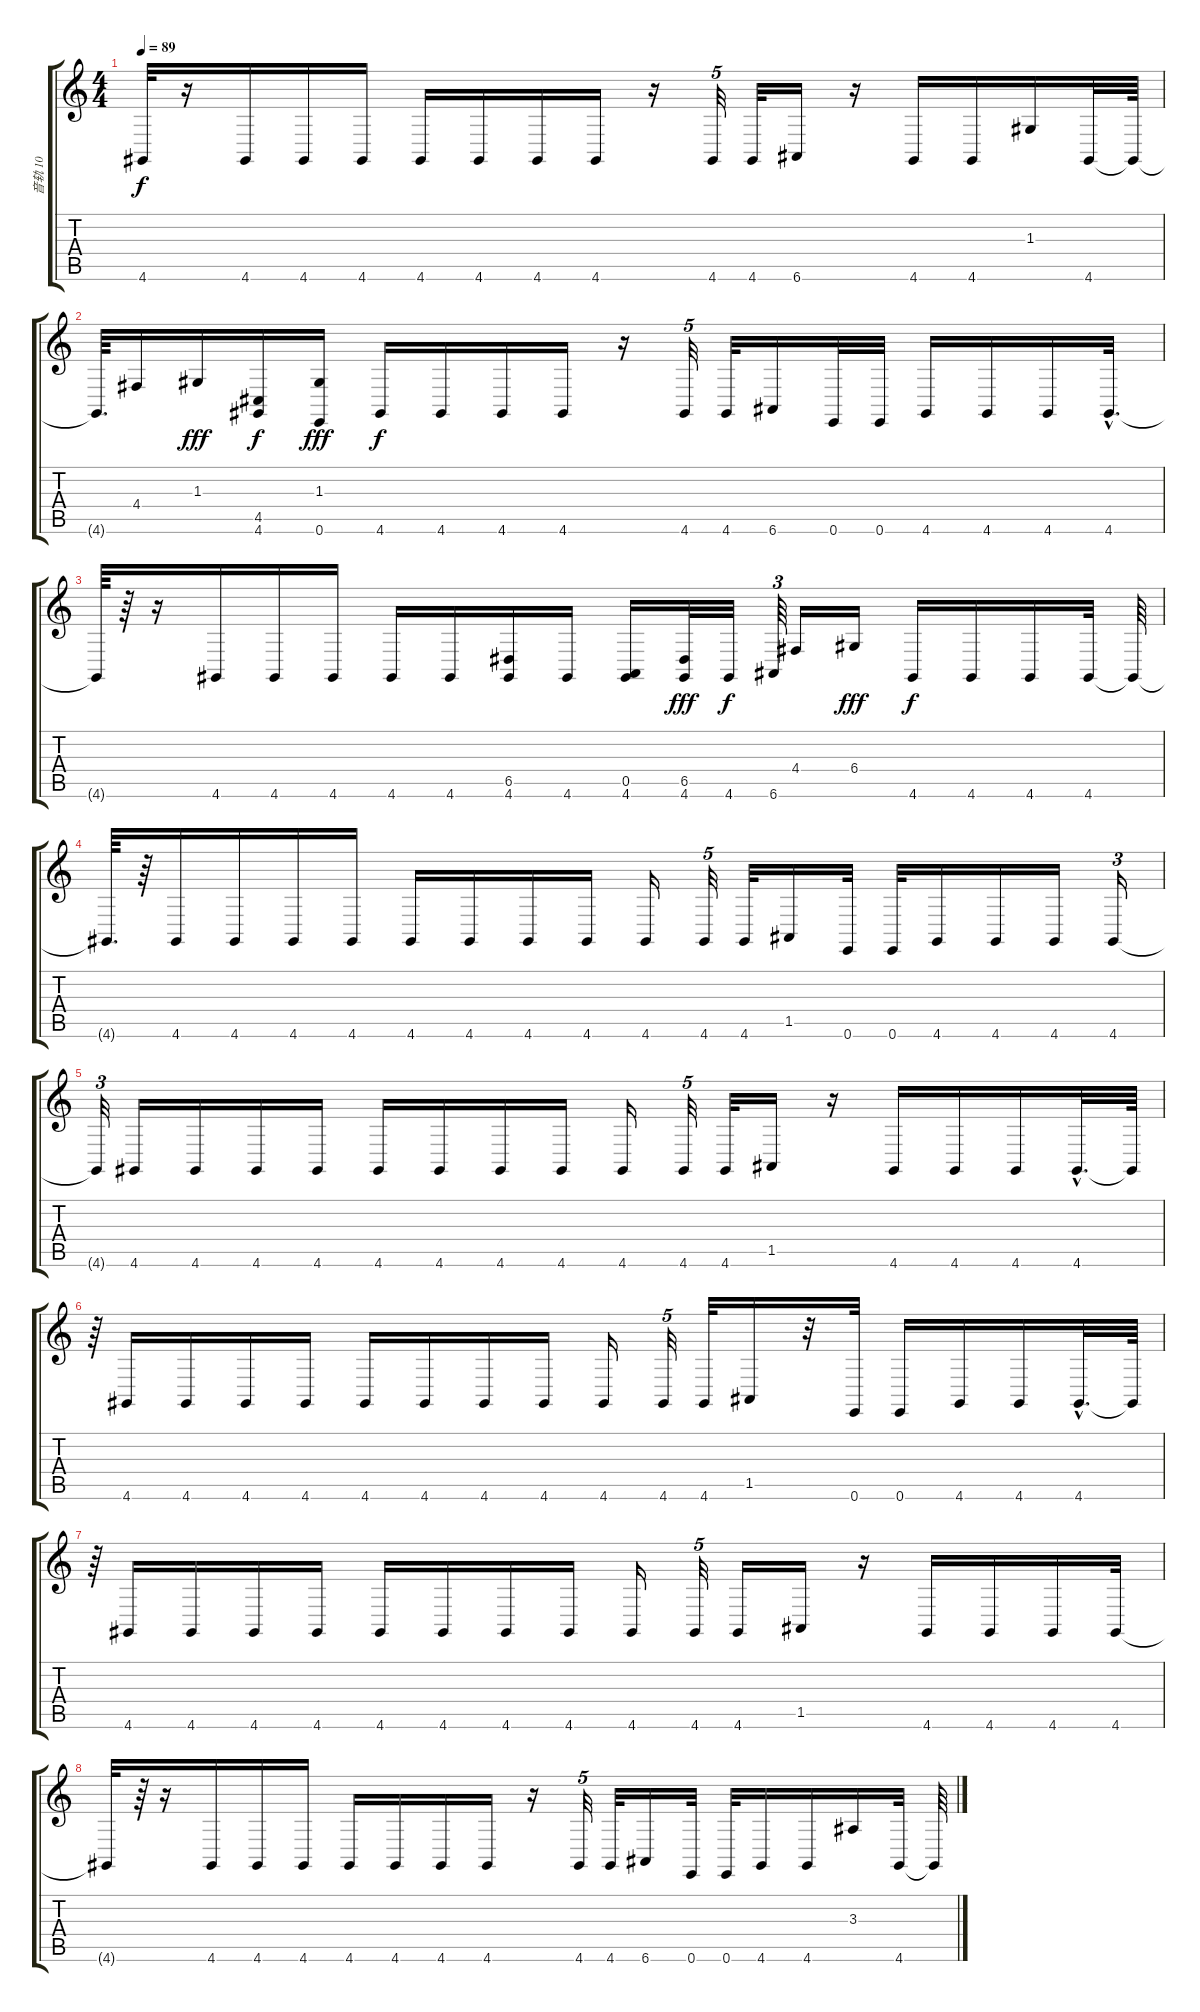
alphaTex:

\track ("音轨 10" "音轨 10") {instrument acousticgrandpiano}
\staff {score tabs}
\tuning (E4 B3 G3 D3 A2 E2) {hide}
\ts (4 4)
\tempo 89
\clef g2
\ks c
4.6{t}.32{dy f} r.16 4.6.16 4.6.16 4.6.16 4.6.16 4.6.16 4.6.16 4.6.16 r.16 4.6.32{tu (5 4)} 4.6.32 6.6.16 r.16 4.6.16 4.6.16 1.3.16 4.6.32 4.6{t}.64 |
4.6{t}.64{d} 4.4.16 1.3.16{dy fff} (4.5 4.6).16{dy f} (1.3 0.6).16{dy fff} 4.6.16{dy f} 4.6.16 4.6.16 4.6.16 r.16 4.6.32{tu (5 4)} 4.6.32 6.6.16 0.6.32 0.6.32 4.6.16 4.6.16 4.6.16 4.6{hac}.32{d} |
4.6{t}.64 r.64 r.16 4.6.16 4.6.16 4.6.16 4.6.16 4.6.16 (6.5 4.6).16 4.6.16 (0.5 4.6).16 (6.5 4.6).32{dy fff} 4.6.32{dy f} 6.6.64{tu (3 2)} 4.4.16 6.4.16{dy fff} 4.6.16{dy f} 4.6.16 4.6.16 4.6.32 4.6{t}.64 |
4.6{t}.64{d} r.64 4.6.16 4.6.16 4.6.16 4.6.16 4.6.16 4.6.16 4.6.16 4.6.16 4.6.16 4.6.32{tu (5 4)} 4.6.32 1.5.16 0.6.32 0.6.32 4.6.16 4.6.16 4.6.16 4.6.16{tu (3 2)} |
4.6{t}.32{tu (3 2)} 4.6.16 4.6.16 4.6.16 4.6.16 4.6.16 4.6.16 4.6.16 4.6.16 4.6.16 4.6.32{tu (5 4)} 4.6.32 1.5.16 r.16 4.6.16 4.6.16 4.6.16 4.6{hac}.32{d} 4.6{t}.64 |
r.64 4.6.16 4.6.16 4.6.16 4.6.16 4.6.16 4.6.16 4.6.16 4.6.16 4.6.16 4.6.32{tu (5 4)} 4.6.32 1.5.16 r.32 0.6.32 0.6.16 4.6.16 4.6.16 4.6{hac}.32{d} 4.6{t}.64 |
r.64 4.6.16 4.6.16 4.6.16 4.6.16 4.6.16 4.6.16 4.6.16 4.6.16 4.6.16 4.6.32{tu (5 4)} 4.6.16 1.5.16 r.16 4.6.16 4.6.16 4.6.16 4.6.32 |
4.6{t}.32 r.64 r.16 4.6.16 4.6.16 4.6.16 4.6.16 4.6.16 4.6.16 4.6.16 r.16 4.6.32{tu (5 4)} 4.6.32 6.6.16 0.6.32 0.6.32 4.6.16 4.6.16 3.3.16 4.6.32 4.6{t}.64
